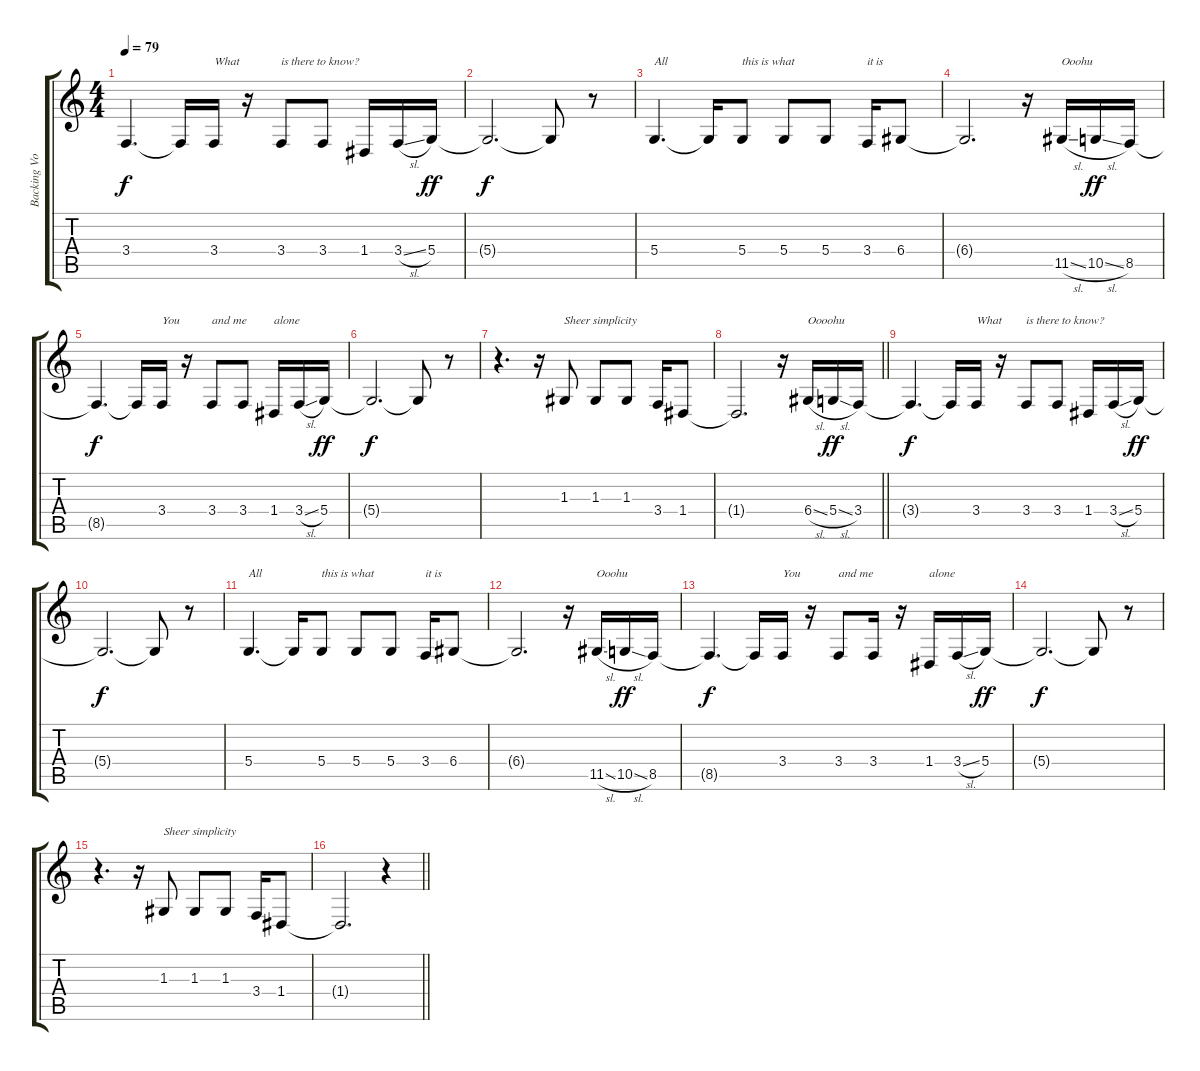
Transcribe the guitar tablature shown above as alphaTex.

\track ("Backing Vocals (Erlend)" "Backing Vo") {instrument piccolo}
\staff {score tabs}
\tuning (E4 B3 G3 D3 A2 E2) {hide}
\ts (4 4)
\tempo 79
\clef g2
\ks c
3.4{t}.4{d dy f} 3.4{t}.16 3.4.16{txt "What"} r.16 3.4.8{txt "is there to know?"} 3.4.8 1.4.16 3.4{sl}.16 5.4.16{dy ff} |
5.4{t}.2{d dy f} 5.4{t}.8 r.8 |
5.4.4{d txt "All"} 5.4{t}.16 5.4.8{txt "this is what"} 5.4.8 5.4.8 3.4.16{txt "it is"} 6.4.8 |
6.4{t}.2{d} r.16 11.5{sl}.16{txt "Ooohu"} 10.5{sl}.16{dy ff} 8.5.16 |
8.5{t}.4{d dy f} 8.5{t}.16 3.4.16{txt "You"} r.16 3.4.8{txt "and me"} 3.4.8 1.4.16{txt "alone"} 3.4{sl}.16 5.4.16{dy ff} |
5.4{t}.2{d dy f} 5.4{t}.8 r.8 |
r.4{d} r.16 1.3.8{txt "Sheer simplicity"} 1.3.8 1.3.8 3.4.16 1.4.8 |
\barLineRight lightlight
1.4{t}.2{d} r.16 6.4{sl}.16{txt "Oooohu"} 5.4{sl}.16{dy ff} 3.4.16 |
3.4{t}.4{d dy f} 3.4{t}.16 3.4.16{txt "What"} r.16 3.4.8{txt "is there to know?"} 3.4.8 1.4.16 3.4{sl}.16 5.4.16{dy ff} |
5.4{t}.2{d dy f} 5.4{t}.8 r.8 |
5.4.4{d txt "All"} 5.4{t}.16 5.4.8{txt "this is what"} 5.4.8 5.4.8 3.4.16{txt "it is"} 6.4.8 |
6.4{t}.2{d} r.16 11.5{sl}.16{txt "Ooohu"} 10.5{sl}.16{dy ff} 8.5.16 |
8.5{t}.4{d dy f} 8.5{t}.16 3.4.16{txt "You"} r.16 3.4.8{txt "and me"} 3.4.16 r.16 1.4.16{txt "alone"} 3.4{sl}.16 5.4.16{dy ff} |
5.4{t}.2{d dy f} 5.4{t}.8 r.8 |
r.4{d} r.16 1.3.8{txt "Sheer simplicity"} 1.3.8 1.3.8 3.4.16 1.4.8 |
\barLineRight lightlight
1.4{t}.2{d} r.4
